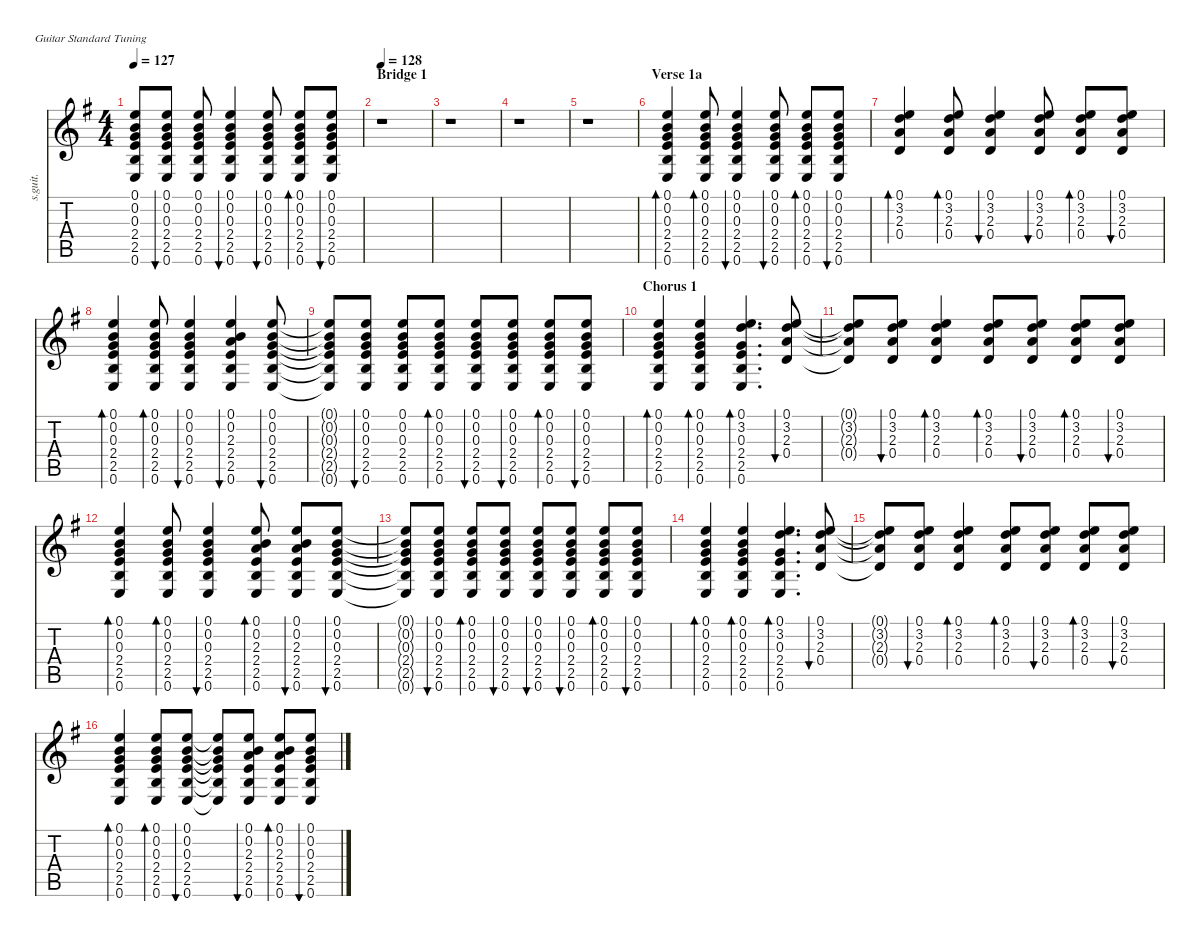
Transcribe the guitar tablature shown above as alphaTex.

\defaultSystemsLayout 4
\hideDynamics
\bracketExtendMode nobrackets
\otherSystemsTrackNameOrientation horizontal
\track ("Gtr.3 Ac." "s.guit.") {defaultSystemsLayout 4 instrument acousticguitarsteel}
\staff {score tabs}
\tuning (E4 B3 G3 D3 A2 E2)
\ts (4 4)
\tempo 127
\clef g2
\ks eminor
(0.1{t acc forcenatural} 0.2{t acc forcenatural} 0.3{t acc forcenatural} 2.4{t acc forcenatural} 2.5{t acc forcenatural} 0.6{t acc forcenatural}).8{dy f beam Up} (0.1{acc forcenatural} 0.2{acc forcenatural} 0.3{acc forcenatural} 2.4{acc forcenatural} 2.5{acc forcenatural} 0.6{acc forcenatural}).8{bu 30 beam Up} (0.1{acc forcenatural} 0.2{acc forcenatural} 0.3{acc forcenatural} 2.4{acc forcenatural} 2.5{acc forcenatural} 0.6{acc forcenatural}).8{beam Up} (0.1{acc forcenatural} 0.2{acc forcenatural} 0.3{acc forcenatural} 2.4{acc forcenatural} 2.5{acc forcenatural} 0.6{acc forcenatural}).4{bu 30 beam Up} (0.1{acc forcenatural} 0.2{acc forcenatural} 0.3{acc forcenatural} 2.4{acc forcenatural} 2.5{acc forcenatural} 0.6{acc forcenatural}).8{bu 60 beam Up} (0.1{acc forcenatural} 0.2{acc forcenatural} 0.3{acc forcenatural} 2.4{acc forcenatural} 2.5{acc forcenatural} 0.6{acc forcenatural}).8{bd 30 beam Up} (0.1{acc forcenatural} 0.2{acc forcenatural} 0.3{acc forcenatural} 2.4{acc forcenatural} 2.5{acc forcenatural} 0.6{acc forcenatural}).8{bu 30 beam Up} |
\section ("" "Bridge 1")
\tempo 128
r.1{beam Down} |
r.1{beam Down} |
r.1{beam Down} |
r.1{beam Down} |
\section ("" "Verse 1a")
(0.1{acc forcenatural} 0.2{acc forcenatural} 0.3{acc forcenatural} 2.4{acc forcenatural} 2.5{acc forcenatural} 0.6{acc forcenatural}).4{bd 60 beam Up} (0.1{acc forcenatural} 0.2{acc forcenatural} 0.3{acc forcenatural} 2.4{acc forcenatural} 2.5{acc forcenatural} 0.6{acc forcenatural}).8{bd 60 beam Up} (0.1{acc forcenatural} 0.2{acc forcenatural} 0.3{acc forcenatural} 2.4{acc forcenatural} 2.5{acc forcenatural} 0.6{acc forcenatural}).4{bu 30 beam Up} (0.1{acc forcenatural} 0.2{acc forcenatural} 0.3{acc forcenatural} 2.4{acc forcenatural} 2.5{acc forcenatural} 0.6{acc forcenatural}).8{bu 60 beam Up} (0.1{acc forcenatural} 0.2{acc forcenatural} 0.3{acc forcenatural} 2.4{acc forcenatural} 2.5{acc forcenatural} 0.6{acc forcenatural}).8{bd 30 beam Up} (0.1{acc forcenatural} 0.2{acc forcenatural} 0.3{acc forcenatural} 2.4{acc forcenatural} 2.5{acc forcenatural} 0.6{acc forcenatural}).8{bu 30 beam Up} |
(0.1{acc forcenatural} 3.2{acc forcenatural} 2.3{acc forcenatural} 0.4{acc forcenatural}).4{bd 30 beam Up} (0.1{acc forcenatural} 3.2{acc forcenatural} 2.3{acc forcenatural} 0.4{acc forcenatural}).8{bd 60 beam Up} (0.1{acc forcenatural} 3.2{acc forcenatural} 2.3{acc forcenatural} 0.4{acc forcenatural}).4{bu 60 beam Up} (0.1{acc forcenatural} 3.2{acc forcenatural} 2.3{acc forcenatural} 0.4{acc forcenatural}).8{bu 60 beam Up} (0.1{acc forcenatural} 3.2{acc forcenatural} 2.3{acc forcenatural} 0.4{acc forcenatural}).8{bd 30 beam Up} (0.1{acc forcenatural} 3.2{acc forcenatural} 2.3{acc forcenatural} 0.4{acc forcenatural}).8{bu 30 beam Up} |
(0.1{acc forcenatural} 0.2{acc forcenatural} 0.3{acc forcenatural} 2.4{acc forcenatural} 2.5{acc forcenatural} 0.6{acc forcenatural}).4{bd 60 beam Up} (0.1{acc forcenatural} 0.2{acc forcenatural} 0.3{acc forcenatural} 2.4{acc forcenatural} 2.5{acc forcenatural} 0.6{acc forcenatural}).8{bd 30 beam Up} (0.1{acc forcenatural} 0.2{acc forcenatural} 0.3{acc forcenatural} 2.4{acc forcenatural} 2.5{acc forcenatural} 0.6{acc forcenatural}).4{bu 30 beam Up} (0.1{acc forcenatural} 0.2{acc forcenatural} 2.3{acc forcenatural} 2.4{acc forcenatural} 2.5{acc forcenatural} 0.6{acc forcenatural}).4{bu 60 beam Up} (0.1{acc forcenatural} 0.2{acc forcenatural} 0.3{acc forcenatural} 2.4{acc forcenatural} 2.5{acc forcenatural} 0.6{acc forcenatural}).8{bu 60 beam Up} |
(0.1{t acc forcenatural} 0.2{t acc forcenatural} 0.3{t acc forcenatural} 2.4{t acc forcenatural} 2.5{t acc forcenatural} 0.6{t acc forcenatural}).8{beam Up} (0.1{acc forcenatural} 0.2{acc forcenatural} 0.3{acc forcenatural} 2.4{acc forcenatural} 2.5{acc forcenatural} 0.6{acc forcenatural}).8{bu 30 beam Up} (0.1{acc forcenatural} 0.2{acc forcenatural} 0.3{acc forcenatural} 2.4{acc forcenatural} 2.5{acc forcenatural} 0.6{acc forcenatural}).8{beam Up} (0.1{acc forcenatural} 0.2{acc forcenatural} 0.3{acc forcenatural} 2.4{acc forcenatural} 2.5{acc forcenatural} 0.6{acc forcenatural}).8{bd 60 beam Up} (0.1{acc forcenatural} 0.2{acc forcenatural} 0.3{acc forcenatural} 2.4{acc forcenatural} 2.5{acc forcenatural} 0.6{acc forcenatural}).8{bu 30 beam Up} (0.1{acc forcenatural} 0.2{acc forcenatural} 0.3{acc forcenatural} 2.4{acc forcenatural} 2.5{acc forcenatural} 0.6{acc forcenatural}).8{bu 60 beam Up} (0.1{acc forcenatural} 0.2{acc forcenatural} 0.3{acc forcenatural} 2.4{acc forcenatural} 2.5{acc forcenatural} 0.6{acc forcenatural}).8{bd 30 beam Up} (0.1{acc forcenatural} 0.2{acc forcenatural} 0.3{acc forcenatural} 2.4{acc forcenatural} 2.5{acc forcenatural} 0.6{acc forcenatural}).8{bu 30 beam Up} |
\section ("" "Chorus 1")
(0.1{acc forcenatural} 0.2{acc forcenatural} 0.3{acc forcenatural} 2.4{acc forcenatural} 2.5{acc forcenatural} 0.6{acc forcenatural}).4{bd 60 beam Up} (0.1{acc forcenatural} 0.2{acc forcenatural} 0.3{acc forcenatural} 2.4{acc forcenatural} 2.5{acc forcenatural} 0.6{acc forcenatural}).4{bd 30 beam Up} (0.1{acc forcenatural} 3.2{acc forcenatural} 0.3{acc forcenatural} 2.4{acc forcenatural} 2.5{acc forcenatural} 0.6{acc forcenatural}).4{d bd 30 beam Up} (0.1{acc forcenatural} 3.2{acc forcenatural} 2.3{acc forcenatural} 0.4{acc forcenatural}).8{bu 60 beam Up} |
(0.1{t acc forcenatural} 3.2{t acc forcenatural} 2.3{t acc forcenatural} 0.4{t acc forcenatural}).8{beam Up} (0.1{acc forcenatural} 3.2{acc forcenatural} 2.3{acc forcenatural} 0.4{acc forcenatural}).8{bu 30 beam Up} (0.1{acc forcenatural} 3.2{acc forcenatural} 2.3{acc forcenatural} 0.4{acc forcenatural}).4{bd 30 beam Up} (0.1{acc forcenatural} 3.2{acc forcenatural} 2.3{acc forcenatural} 0.4{acc forcenatural}).8{bd 30 beam Up} (0.1{acc forcenatural} 3.2{acc forcenatural} 2.3{acc forcenatural} 0.4{acc forcenatural}).8{bu 60 beam Up} (0.1{acc forcenatural} 3.2{acc forcenatural} 2.3{acc forcenatural} 0.4{acc forcenatural}).8{bd 30 beam Up} (0.1{acc forcenatural} 3.2{acc forcenatural} 2.3{acc forcenatural} 0.4{acc forcenatural}).8{bu 30 beam Up} |
(0.1{acc forcenatural} 0.2{acc forcenatural} 0.3{acc forcenatural} 2.4{acc forcenatural} 2.5{acc forcenatural} 0.6{acc forcenatural}).4{bd 30 beam Up} (0.1{acc forcenatural} 0.2{acc forcenatural} 0.3{acc forcenatural} 2.4{acc forcenatural} 2.5{acc forcenatural} 0.6{acc forcenatural}).8{bd 60 beam Up} (0.1{acc forcenatural} 0.2{acc forcenatural} 0.3{acc forcenatural} 2.4{acc forcenatural} 2.5{acc forcenatural} 0.6{acc forcenatural}).4{bu 30 beam Up} (0.1{acc forcenatural} 0.2{acc forcenatural} 2.3{acc forcenatural} 2.4{acc forcenatural} 2.5{acc forcenatural} 0.6{acc forcenatural}).8{bd 60 beam Up} (0.1{acc forcenatural} 0.2{acc forcenatural} 2.3{acc forcenatural} 2.4{acc forcenatural} 2.5{acc forcenatural} 0.6{acc forcenatural}).8{bu 30 beam Up} (0.1{acc forcenatural} 0.2{acc forcenatural} 0.3{acc forcenatural} 2.4{acc forcenatural} 2.5{acc forcenatural} 0.6{acc forcenatural}).8{bu 30 beam Up} |
(0.1{t acc forcenatural} 0.2{t acc forcenatural} 0.3{t acc forcenatural} 2.4{t acc forcenatural} 2.5{t acc forcenatural} 0.6{t acc forcenatural}).8{beam Up} (0.1{acc forcenatural} 0.2{acc forcenatural} 0.3{acc forcenatural} 2.4{acc forcenatural} 2.5{acc forcenatural} 0.6{acc forcenatural}).8{bu 30 beam Up} (0.1{acc forcenatural} 0.2{acc forcenatural} 0.3{acc forcenatural} 2.4{acc forcenatural} 2.5{acc forcenatural} 0.6{acc forcenatural}).8{bd 30 beam Up} (0.1{acc forcenatural} 0.2{acc forcenatural} 0.3{acc forcenatural} 2.4{acc forcenatural} 2.5{acc forcenatural} 0.6{acc forcenatural}).8{bu 30 beam Up} (0.1{acc forcenatural} 0.2{acc forcenatural} 0.3{acc forcenatural} 2.4{acc forcenatural} 2.5{acc forcenatural} 0.6{acc forcenatural}).8{bu 60 beam Up} (0.1{acc forcenatural} 0.2{acc forcenatural} 0.3{acc forcenatural} 2.4{acc forcenatural} 2.5{acc forcenatural} 0.6{acc forcenatural}).8{bu 30 beam Up} (0.1{acc forcenatural} 0.2{acc forcenatural} 0.3{acc forcenatural} 2.4{acc forcenatural} 2.5{acc forcenatural} 0.6{acc forcenatural}).8{bd 30 beam Up} (0.1{acc forcenatural} 0.2{acc forcenatural} 0.3{acc forcenatural} 2.4{acc forcenatural} 2.5{acc forcenatural} 0.6{acc forcenatural}).8{bu 30 beam Up} |
(0.1{acc forcenatural} 0.2{acc forcenatural} 0.3{acc forcenatural} 2.4{acc forcenatural} 2.5{acc forcenatural} 0.6{acc forcenatural}).4{bd 60 beam Up} (0.1{acc forcenatural} 0.2{acc forcenatural} 0.3{acc forcenatural} 2.4{acc forcenatural} 2.5{acc forcenatural} 0.6{acc forcenatural}).4{bd 30 beam Up} (0.1{acc forcenatural} 3.2{acc forcenatural} 0.3{acc forcenatural} 2.4{acc forcenatural} 2.5{acc forcenatural} 0.6{acc forcenatural}).4{d bd 30 beam Up} (0.1{acc forcenatural} 3.2{acc forcenatural} 2.3{acc forcenatural} 0.4{acc forcenatural}).8{bu 60 beam Up} |
(0.1{t acc forcenatural} 3.2{t acc forcenatural} 2.3{t acc forcenatural} 0.4{t acc forcenatural}).8{beam Up} (0.1{acc forcenatural} 3.2{acc forcenatural} 2.3{acc forcenatural} 0.4{acc forcenatural}).8{bu 30 beam Up} (0.1{acc forcenatural} 3.2{acc forcenatural} 2.3{acc forcenatural} 0.4{acc forcenatural}).4{bd 30 beam Up} (0.1{acc forcenatural} 3.2{acc forcenatural} 2.3{acc forcenatural} 0.4{acc forcenatural}).8{bd 30 beam Up} (0.1{acc forcenatural} 3.2{acc forcenatural} 2.3{acc forcenatural} 0.4{acc forcenatural}).8{bu 30 beam Up} (0.1{acc forcenatural} 3.2{acc forcenatural} 2.3{acc forcenatural} 0.4{acc forcenatural}).8{bd 30 beam Up} (0.1{acc forcenatural} 3.2{acc forcenatural} 2.3{acc forcenatural} 0.4{acc forcenatural}).8{bu 30 beam Up} |
(0.1{acc forcenatural} 0.2{acc forcenatural} 0.3{acc forcenatural} 2.4{acc forcenatural} 2.5{acc forcenatural} 0.6{acc forcenatural}).4{bd 30 beam Up} (0.1{acc forcenatural} 0.2{acc forcenatural} 0.3{acc forcenatural} 2.4{acc forcenatural} 2.5{acc forcenatural} 0.6{acc forcenatural}).8{bd 60 beam Up} (0.1{acc forcenatural} 0.2{acc forcenatural} 0.3{acc forcenatural} 2.4{acc forcenatural} 2.5{acc forcenatural} 0.6{acc forcenatural}).8{bu 30 beam Up} (0.1{t acc forcenatural} 0.2{t acc forcenatural} 0.3{t acc forcenatural} 2.4{t acc forcenatural} 2.5{t acc forcenatural} 0.6{t acc forcenatural}).8{beam Up} (0.1{acc forcenatural} 0.2{acc forcenatural} 2.3{acc forcenatural} 2.4{acc forcenatural} 2.5{acc forcenatural} 0.6{acc forcenatural}).8{bu 30 beam Up} (0.1{acc forcenatural} 0.2{acc forcenatural} 2.3{acc forcenatural} 2.4{acc forcenatural} 2.5{acc forcenatural} 0.6{acc forcenatural}).8{bd 60 beam Up} (0.1{acc forcenatural} 0.2{acc forcenatural} 0.3{acc forcenatural} 2.4{acc forcenatural} 2.5{acc forcenatural} 0.6{acc forcenatural}).8{bu 30 beam Up}
